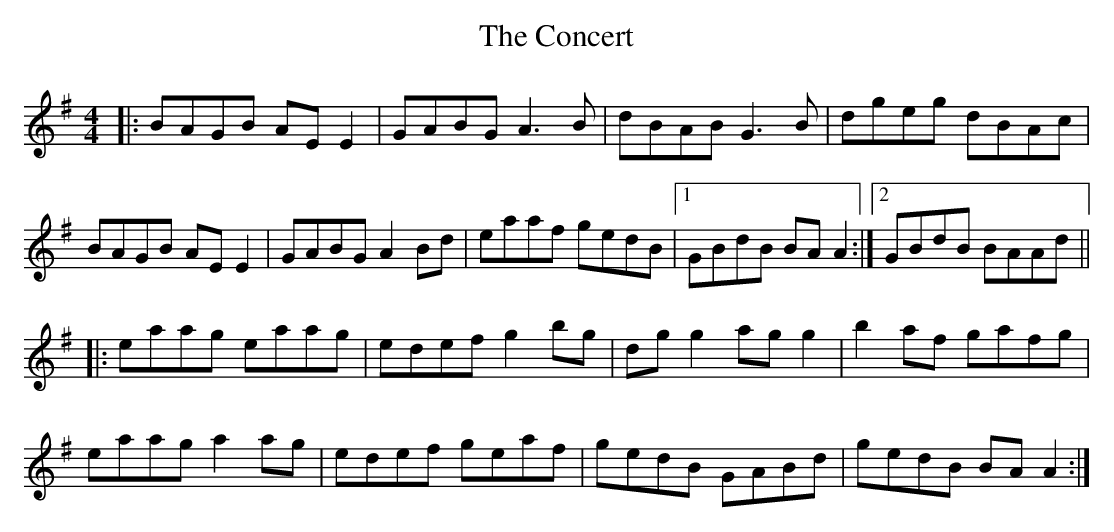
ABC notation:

X:1
T: The Concert
M: 4/4
L: 1/8
K: Ador
|:BAGB AEE2|GABG A3B|dBAB G3B|dgeg dBAc|
BAGB AEE2|GABG A2Bd|eaaf gedB|1 GBdB BAA2:|2 GBdB BAAd||
|:eaag eaag|edef g2bg| dgg2 agg2|b2af gafg|
eaag a2ag|edef geaf|gedB GABd|gedB BAA2:|
